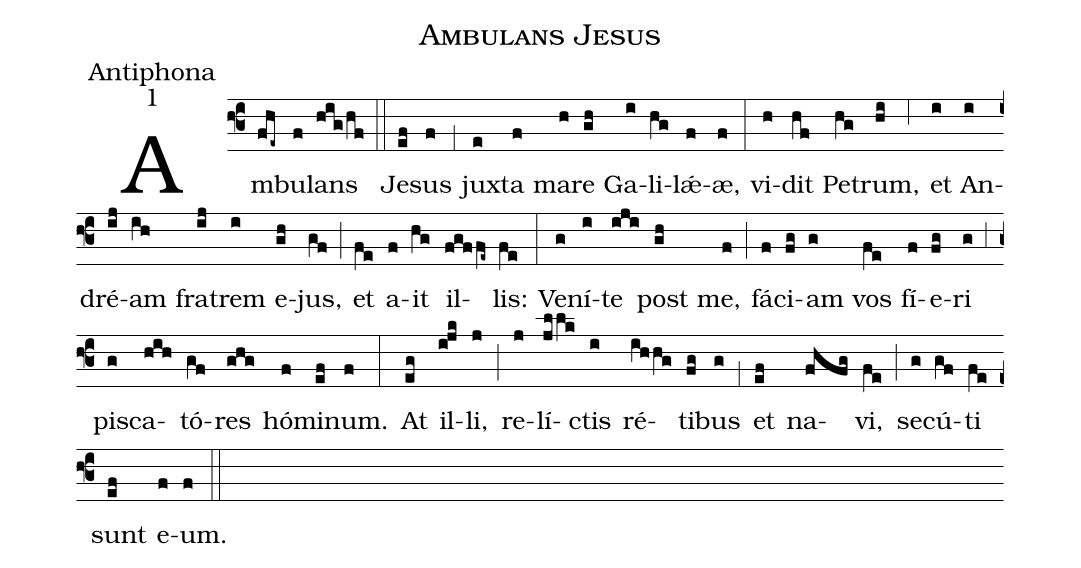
name:Ambulans Jesus;
office-part:Antiphona;
mode:1;
%%
(f3) Am(fhe~)bu(f)lans(hig/hf) (::)
Je(ef)sus(f) (,1) jux(e)ta(f) ma(h)re(gh) Ga(i)li(hg)l{<sp>'ae</sp>}(f)æ,(f) (:)
vi(h)dit(hf) Pe(hg)trum,(hi) (,6) et(i) An(i)dré(ij)am(ih) fra(ij)trem(i) e(gh)jus,(gf) (;) et(fe) a(f)it(hg) il(fgffe~)lis:(fe) (:)
Ve(g)ní(i)te(iji) post(gh) me,(f) (;) fá(f)ci(fg)am(g) vos(fe) fí(f)e(fg)ri(g) (,3) pi(g)sca(hih)tó(gf)res(ghg) hó(f)mi(ef)num.(f) (:)
At(eg) il(i!jk)li,(j) (;) re(j)lí(jllk)ctis(i) ré(ihhg)ti(fg)bus(g) (,1) et(ef) na(fhfg)vi,(fe) (;) se(g)cú(gf)ti(fe) sunt(ef) e(f)um.(f) (::)
